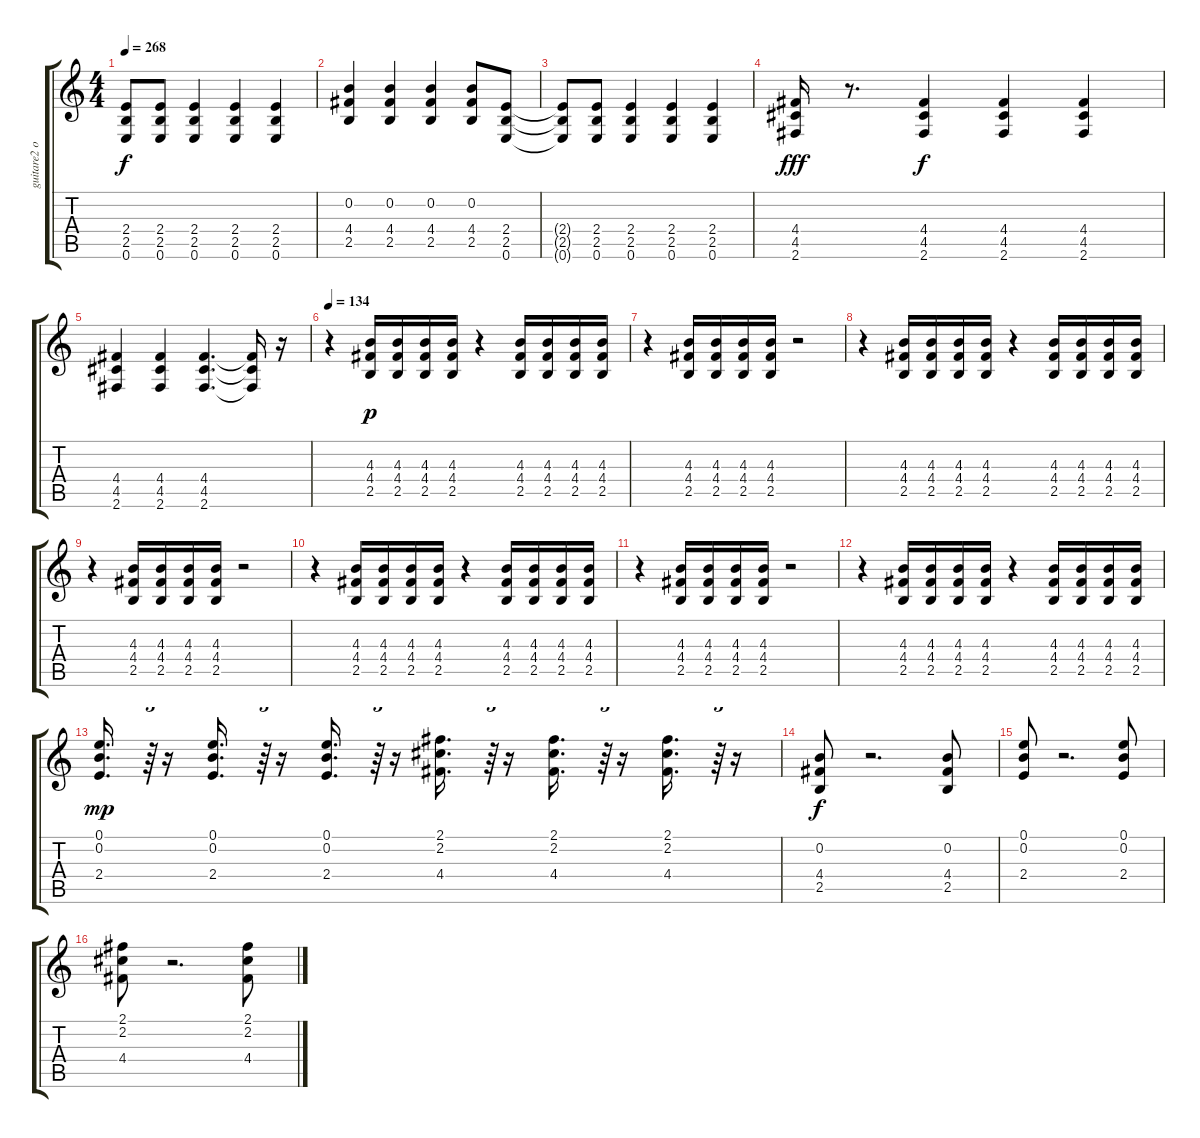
\track ("guitare2 overdrive" "guitare2 o") {instrument overdrivenguitar}
\staff {score tabs}
\tuning (E4 B3 G3 D3 A2 E2) {hide}
\ts (4 4)
\tempo 268
\clef g2
\ks c
(2.4{t} 2.5{t} 0.6{t}).8{dy f} (2.4 2.5 0.6).8 (2.4 2.5 0.6).4 (2.4 2.5 0.6).4 (2.4 2.5 0.6).4 |
(0.2 4.4 2.5).4 (0.2 4.4 2.5).4 (0.2 4.4 2.5).4 (0.2 4.4 2.5).8 (2.4 2.5 0.6).8 |
(2.4{t} 2.5{t} 0.6{t}).8 (2.4 2.5 0.6).8 (2.4 2.5 0.6).4 (2.4 2.5 0.6).4 (2.4 2.5 0.6).4 |
(4.4 4.5 2.6).16{dy fff} r.8{d} (4.4 4.5 2.6).4{dy f} (4.4 4.5 2.6).4 (4.4 4.5 2.6).4 |
(4.4 4.5 2.6).4 (4.4 4.5 2.6).4 (4.4 4.5 2.6).4{d} (4.4{t} 4.5{t} 2.6{t}).16 r.16 |
\tempo 134
r.4 (4.3 4.4 2.5).16{dy p} (4.3 4.4 2.5).16 (4.3 4.4 2.5).16 (4.3 4.4 2.5).16 r.4 (4.3 4.4 2.5).16 (4.3 4.4 2.5).16 (4.3 4.4 2.5).16 (4.3 4.4 2.5).16 |
r.4 (4.3 4.4 2.5).16 (4.3 4.4 2.5).16 (4.3 4.4 2.5).16 (4.3 4.4 2.5).16 r.2 |
r.4 (4.3 4.4 2.5).16 (4.3 4.4 2.5).16 (4.3 4.4 2.5).16 (4.3 4.4 2.5).16 r.4 (4.3 4.4 2.5).16 (4.3 4.4 2.5).16 (4.3 4.4 2.5).16 (4.3 4.4 2.5).16 |
r.4 (4.3 4.4 2.5).16 (4.3 4.4 2.5).16 (4.3 4.4 2.5).16 (4.3 4.4 2.5).16 r.2 |
r.4 (4.3 4.4 2.5).16 (4.3 4.4 2.5).16 (4.3 4.4 2.5).16 (4.3 4.4 2.5).16 r.4 (4.3 4.4 2.5).16 (4.3 4.4 2.5).16 (4.3 4.4 2.5).16 (4.3 4.4 2.5).16 |
r.4 (4.3 4.4 2.5).16 (4.3 4.4 2.5).16 (4.3 4.4 2.5).16 (4.3 4.4 2.5).16 r.2 |
r.4 (4.3 4.4 2.5).16 (4.3 4.4 2.5).16 (4.3 4.4 2.5).16 (4.3 4.4 2.5).16 r.4 (4.3 4.4 2.5).16 (4.3 4.4 2.5).16 (4.3 4.4 2.5).16 (4.3 4.4 2.5).16 |
(0.1 0.2 2.4).16{d dy mp} r.64{tu (3 2)} r.16 (0.1 0.2 2.4).16{d} r.64{tu (3 2)} r.16 (0.1 0.2 2.4).16{d} r.64{tu (3 2)} r.16 (2.1 2.2 4.4).16{d} r.64{tu (3 2)} r.16 (2.1 2.2 4.4).16{d} r.64{tu (3 2)} r.16 (2.1 2.2 4.4).16{d} r.64{tu (3 2)} r.16 |
(0.2 4.4 2.5).8{dy f} r.2{d} (0.2 4.4 2.5).8 |
(0.1 0.2 2.4).8 r.2{d} (0.1 0.2 2.4).8 |
(2.1 2.2 4.4).8 r.2{d} (2.1 2.2 4.4).8
